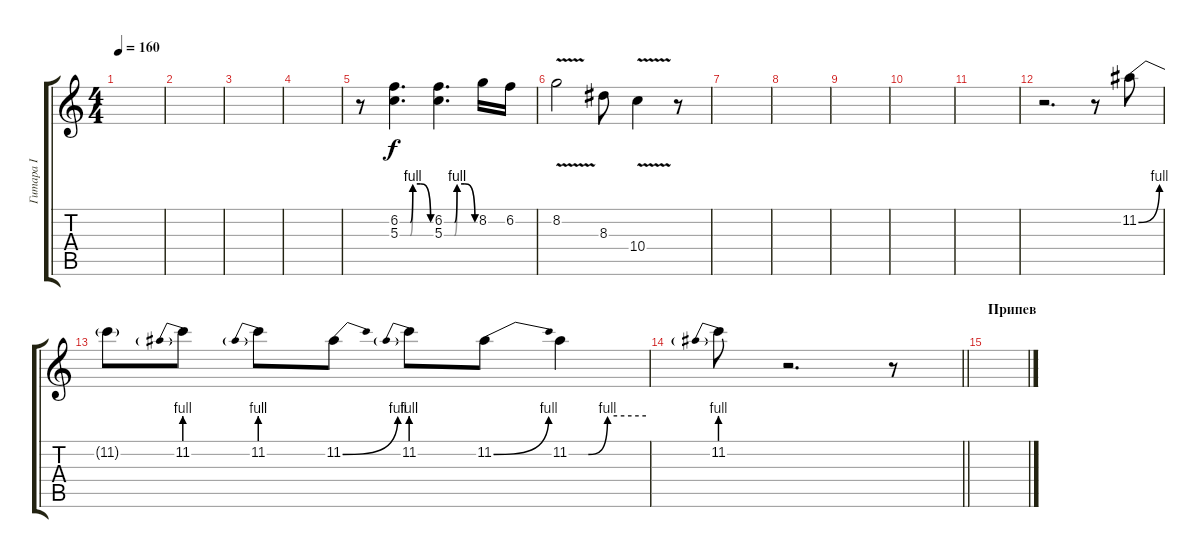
\track ("Гитара I" "Гитара I") {instrument distortionguitar}
\staff {score tabs}
\tuning (E4 B3 G3 D3 A2 E2) {hide}
\ts (4 4)
\tempo 160
\clef g2
\ks c
|
|
|
|
r.8 (6.2{be (custom 0 0 20 0 25 4 40 4 60 0)} 5.3{be (custom 0 0 20 0 25 4 40 4 60 0)}).4{d} (6.2{be (custom 0 0 20 0 25 4 40 4 60 0)} 5.3{be (custom 0 0 20 0 25 4 40 4 60 0)}).4{d} 8.2.16 6.2.16 |
8.2{v}.2 8.3.8 10.4{v}.4 r.8 |
|
|
|
|
|
r.2{d} r.8 11.2{be (bend 0 0 60 4)}.8 |
11.2{t}.8 11.2{be (prebend 0 4 60 4)}.8 11.2{be (prebend 0 4 60 4)}.8 11.2{be (bend 0 0 60 4)}.8 11.2{be (prebend 0 4 60 4)}.8 11.2{be (bend 0 0 60 4)}.8 11.2{be (custom 0 0 15 0 30 4 60 4)}.4 |
\barLineRight lightlight
11.2{be (prebend 0 4 60 4)}.8 r.2{d} r.8 |
\section ("" "Припев")
